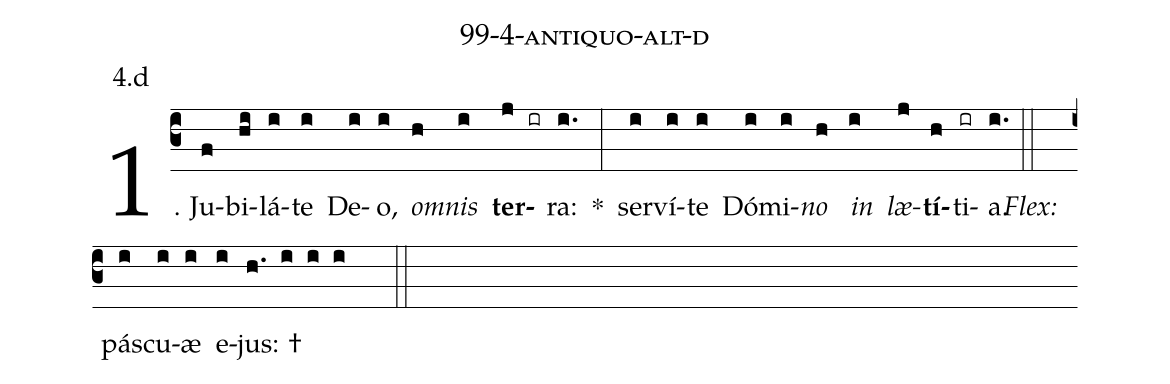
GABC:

name: 99-4-antiquo-alt-d;
annotation: 4.d;
%%
(c3)1. Ju(f)bi(hi)lá(i)te(i) De(i)o,(i) <i>om</i>(h)<i>nis</i>(i) <b>ter</b>(j ir)ra:(i.) *(:) ser(i)ví(i)te(i) Dó(i)mi(i)<i>no</i>(h) <i>in</i>(i) <i>læ</i>(j)<b>tí</b>(h)ti(ir)a.(i.) (::)
<i>Flex:</i>()  pás(i)cu(i)æ(i) e(i)jus: †(h. i i i  ::)
